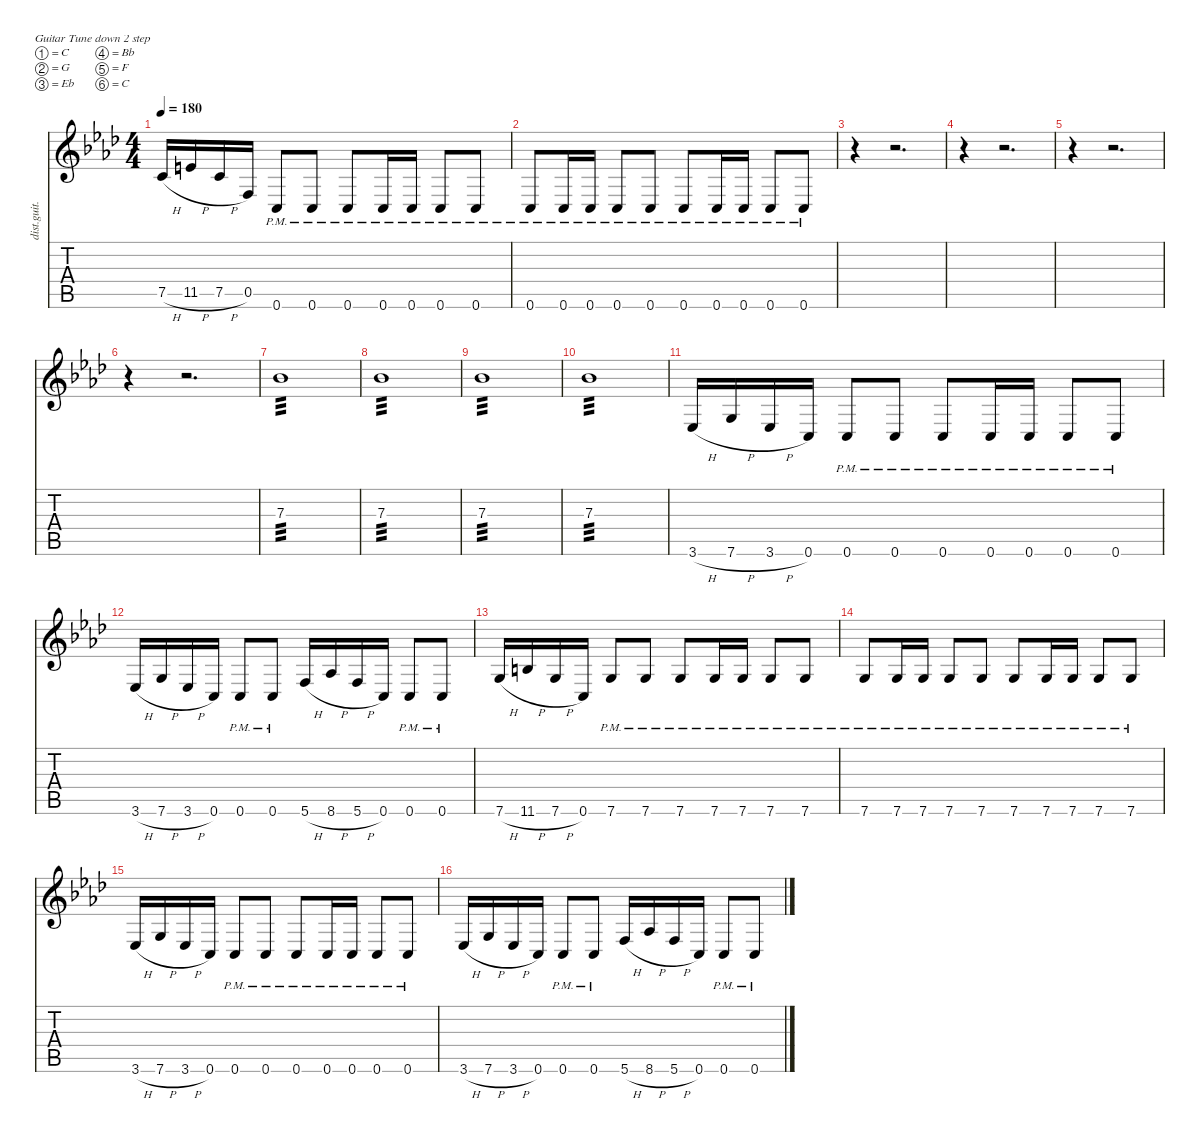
\defaultSystemsLayout 4
\hideDynamics
\bracketExtendMode nobrackets
\track ("Rob" "dist.guit.") {instrument distortionguitar}
\staff {score tabs}
\tuning (C4 G3 Eb3 Bb2 F2 C2)
\ts (4 4)
\tempo 180
\clef g2
\ks fminor
7.5{h acc forcenatural}.16{dy f beam Up} 11.5{h acc forcenatural}.16{beam Up} 7.5{h acc forcenatural}.16{beam Up} 0.5{acc forcenatural}.16{beam Up} 0.6{pm acc forcenatural}.8{beam Up} 0.6{pm acc forcenatural}.8{beam Up} 0.6{pm acc forcenatural}.8{beam Up} 0.6{pm acc forcenatural}.16{beam Up} 0.6{pm acc forcenatural}.16{beam Up} 0.6{pm acc forcenatural}.8{beam Up} 0.6{pm acc forcenatural}.8{beam Up} |
0.6{pm acc forcenatural}.8{beam Up} 0.6{pm acc forcenatural}.16{beam Up} 0.6{pm acc forcenatural}.16{beam Up} 0.6{pm acc forcenatural}.8{beam Up} 0.6{pm acc forcenatural}.8{beam Up} 0.6{pm acc forcenatural}.8{beam Up} 0.6{pm acc forcenatural}.16{beam Up} 0.6{pm acc forcenatural}.16{beam Up} 0.6{pm acc forcenatural}.8{beam Up} 0.6{pm acc forcenatural}.8{beam Up} |
r.4{beam Down} r.2{d beam Down} |
r.4{beam Down} r.2{d beam Down} |
r.4{beam Down} r.2{d beam Down} |
r.4{beam Down} r.2{d beam Down} |
7.3{acc b}.1{tp 3 beam Down} |
7.3{acc b}.1{tp 3 beam Down} |
7.3{acc b}.1{tp 3 beam Down} |
7.3{acc b}.1{tp 3 beam Down} |
3.6{h acc b}.16{beam Up} 7.6{h acc forcenatural}.16{beam Up} 3.6{h acc b}.16{beam Up} 0.6{acc forcenatural}.16{beam Up} 0.6{pm acc forcenatural}.8{beam Up} 0.6{pm acc forcenatural}.8{beam Up} 0.6{pm acc forcenatural}.8{beam Up} 0.6{pm acc forcenatural}.16{beam Up} 0.6{pm acc forcenatural}.16{beam Up} 0.6{pm acc forcenatural}.8{beam Up} 0.6{pm acc forcenatural}.8{beam Up} |
3.6{h acc b}.16{beam Up} 7.6{h acc forcenatural}.16{beam Up} 3.6{h acc b}.16{beam Up} 0.6{acc forcenatural}.16{beam Up} 0.6{pm acc forcenatural}.8{beam Up} 0.6{pm acc forcenatural}.8{beam Up} 5.6{h acc forcenatural}.16{beam Up} 8.6{h acc b}.16{beam Up} 5.6{h acc forcenatural}.16{beam Up} 0.6{acc forcenatural}.16{beam Up} 0.6{pm acc forcenatural}.8{beam Up} 0.6{pm acc forcenatural}.8{beam Up} |
7.6{h acc forcenatural}.16{beam Up} 11.6{h acc forcenatural}.16{beam Up} 7.6{h acc forcenatural}.16{beam Up} 0.6{acc forcenatural}.16{beam Up} 7.6{pm acc forcenatural}.8{beam Up} 7.6{pm acc forcenatural}.8{beam Up} 7.6{pm acc forcenatural}.8{beam Up} 7.6{pm acc forcenatural}.16{beam Up} 7.6{pm acc forcenatural}.16{beam Up} 7.6{pm acc forcenatural}.8{beam Up} 7.6{pm acc forcenatural}.8{beam Up} |
7.6{pm acc forcenatural}.8{beam Up} 7.6{pm acc forcenatural}.16{beam Up} 7.6{pm acc forcenatural}.16{beam Up} 7.6{pm acc forcenatural}.8{beam Up} 7.6{pm acc forcenatural}.8{beam Up} 7.6{pm acc forcenatural}.8{beam Up} 7.6{pm acc forcenatural}.16{beam Up} 7.6{pm acc forcenatural}.16{beam Up} 7.6{pm acc forcenatural}.8{beam Up} 7.6{pm acc forcenatural}.8{beam Up} |
3.6{h acc b}.16{beam Up} 7.6{h acc forcenatural}.16{beam Up} 3.6{h acc b}.16{beam Up} 0.6{acc forcenatural}.16{beam Up} 0.6{pm acc forcenatural}.8{beam Up} 0.6{pm acc forcenatural}.8{beam Up} 0.6{pm acc forcenatural}.8{beam Up} 0.6{pm acc forcenatural}.16{beam Up} 0.6{pm acc forcenatural}.16{beam Up} 0.6{pm acc forcenatural}.8{beam Up} 0.6{pm acc forcenatural}.8{beam Up} |
3.6{h acc b}.16{beam Up} 7.6{h acc forcenatural}.16{beam Up} 3.6{h acc b}.16{beam Up} 0.6{acc forcenatural}.16{beam Up} 0.6{pm acc forcenatural}.8{beam Up} 0.6{pm acc forcenatural}.8{beam Up} 5.6{h acc forcenatural}.16{beam Up} 8.6{h acc b}.16{beam Up} 5.6{h acc forcenatural}.16{beam Up} 0.6{acc forcenatural}.16{beam Up} 0.6{pm acc forcenatural}.8{beam Up} 0.6{pm acc forcenatural}.8{beam Up}
